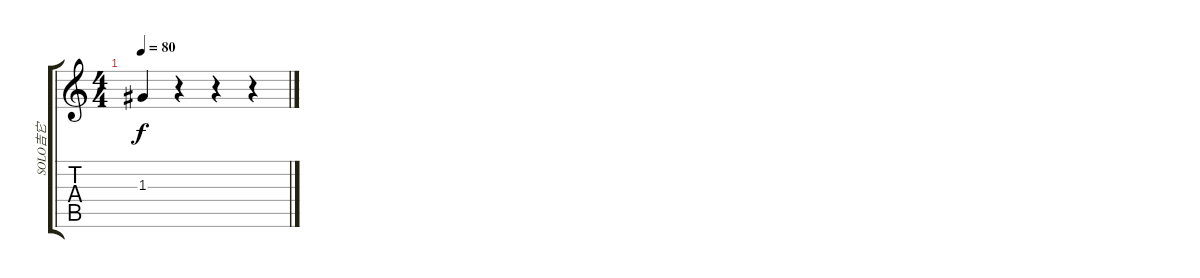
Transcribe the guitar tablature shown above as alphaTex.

\track ("SOLO吉它" "SOLO吉它") {instrument overdrivenguitar}
\staff {score tabs}
\tuning (E4 B3 G3 D3 A2 E2) {hide}
\ts (4 4)
\tempo 80
\clef g2
\ks c
1.3{t}.4{dy f} r.4 r.4 r.4
